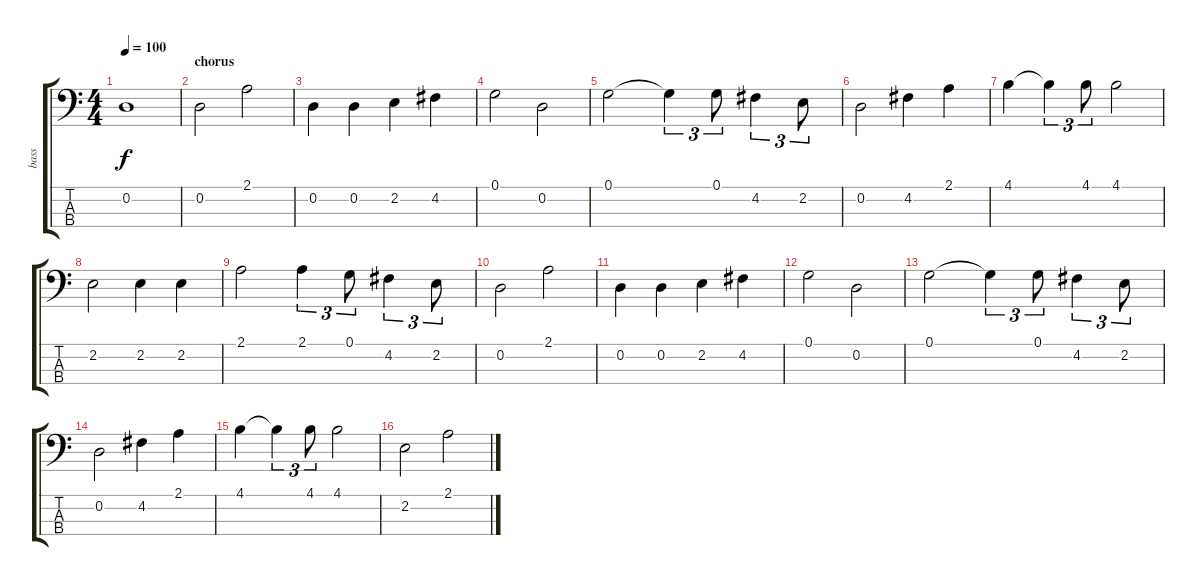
\track ("bass" "bass") {instrument acousticbass}
\staff {score tabs}
\tuning (G2 D2 A1 E1) {hide}
\ts (4 4)
\tempo 100
\clef f4
\ks c
0.2.1{dy f} |
\section ("" "chorus")
0.2.2 2.1.2 |
0.2.4 0.2.4 2.2.4 4.2.4 |
0.1.2 0.2.2 |
0.1.2 0.1{t}.4{tu (3 2)} 0.1.8{tu (3 2)} 4.2.4{tu (3 2)} 2.2.8{tu (3 2)} |
0.2.2 4.2.4 2.1.4 |
4.1.4 4.1{t}.4{tu (3 2)} 4.1.8{tu (3 2)} 4.1.2 |
2.2.2 2.2.4 2.2.4 |
2.1.2 2.1.4{tu (3 2)} 0.1.8{tu (3 2)} 4.2.4{tu (3 2)} 2.2.8{tu (3 2)} |
0.2.2 2.1.2 |
0.2.4 0.2.4 2.2.4 4.2.4 |
0.1.2 0.2.2 |
0.1.2 0.1{t}.4{tu (3 2)} 0.1.8{tu (3 2)} 4.2.4{tu (3 2)} 2.2.8{tu (3 2)} |
0.2.2 4.2.4 2.1.4 |
4.1.4 4.1{t}.4{tu (3 2)} 4.1.8{tu (3 2)} 4.1.2 |
2.2.2 2.1.2
